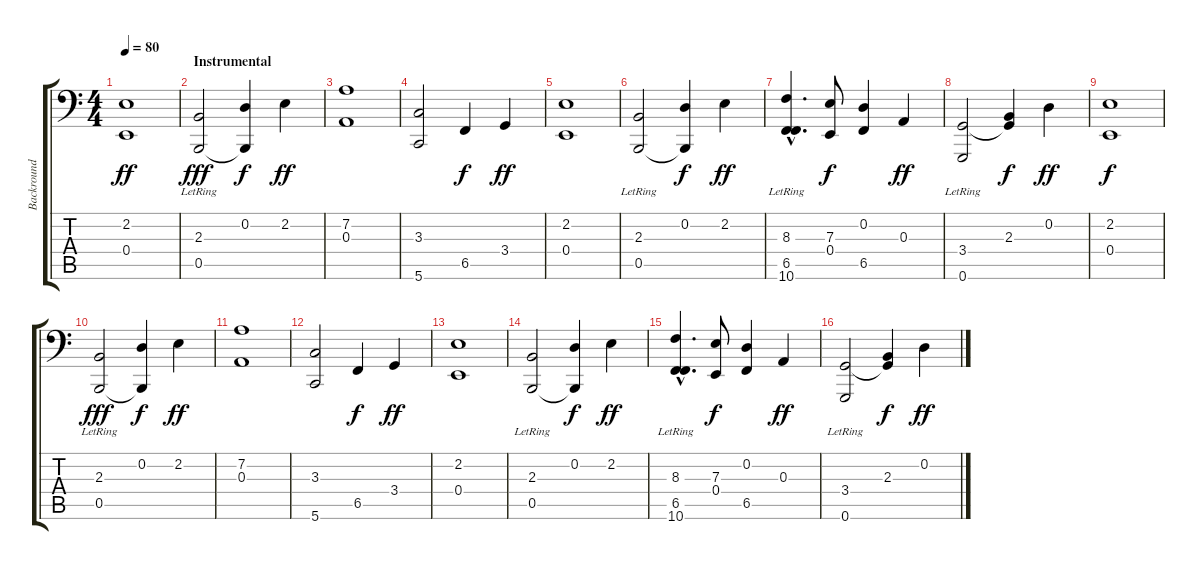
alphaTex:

\track ("Backround" "Backround") {instrument synthstrings2}
\staff {score tabs}
\tuning (G4 D3 A2 E2 B1 G1) {hide}
\ts (4 4)
\tempo 80
\clef f4
\ks c
(2.2 0.4).1{dy ff} |
\section ("" "Instrumental")
(2.3{lr} 0.5{lr}).2{dy fff volume 9} (0.2 0.5{t}).4{dy f} 2.2.4{dy ff} |
(7.2 0.3).1 |
(3.3 5.6).2 6.5.4{dy f} 3.4.4{dy ff} |
(2.2 0.4).1 |
(2.3 0.5{lr}).2 (0.2 0.5{t}).4{dy f} 2.2.4{dy ff} |
(8.3{hac} 6.5{hac lr} 10.6{hac lr}).4{d} (7.3 0.4).8{dy f} (0.2 6.5).4 0.3.4{dy ff} |
(3.4{lr} 0.6).2 (2.3 3.4{t}).4{dy f} 0.2.4{dy ff} |
(2.2 0.4).1{dy f} |
(2.3{lr} 0.5{lr}).2{dy fff} (0.2 0.5{t}).4{dy f} 2.2.4{dy ff} |
(7.2 0.3).1 |
(3.3 5.6).2 6.5.4{dy f} 3.4.4{dy ff} |
(2.2 0.4).1 |
(2.3 0.5{lr}).2 (0.2 0.5{t}).4{dy f} 2.2.4{dy ff} |
(8.3{hac} 6.5{hac lr} 10.6{hac lr}).4{d} (7.3 0.4).8{dy f} (0.2 6.5).4 0.3.4{dy ff} |
(3.4{lr} 0.6).2 (2.3 3.4{t}).4{dy f} 0.2.4{dy ff}
